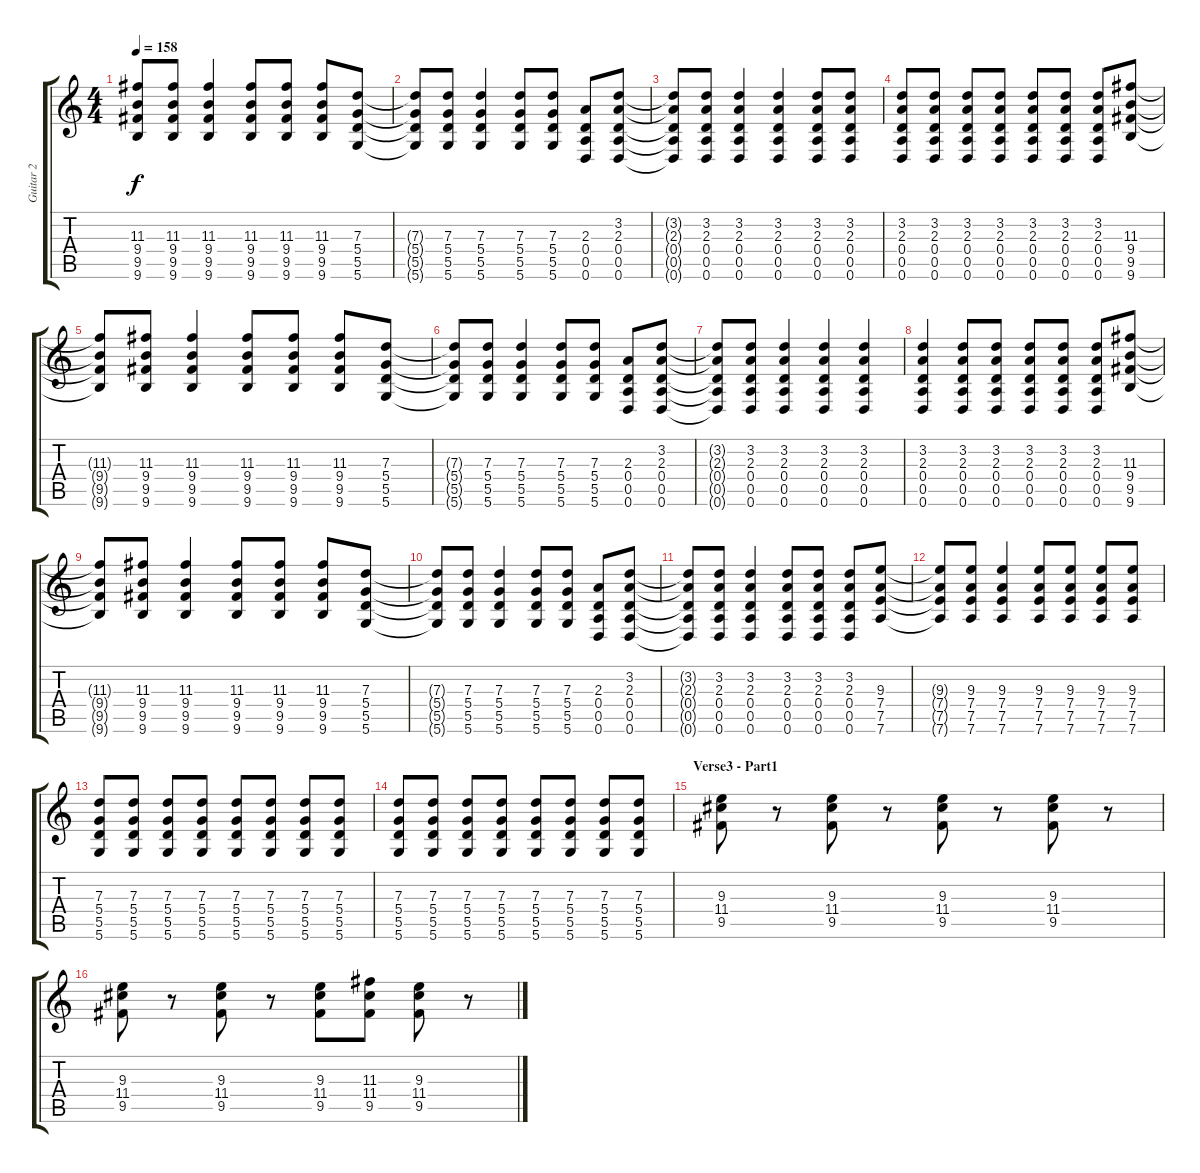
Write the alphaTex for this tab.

\track ("Guitar 2" "Guitar 2") {instrument distortionguitar}
\staff {score tabs}
\tuning (E4 B3 G3 D3 A2 D2) {hide}
\ts (4 4)
\tempo 158
\clef g2
\ks c
(11.3{t} 9.4{t} 9.5{t} 9.6{t}).8{dy f} (11.3 9.4 9.5 9.6).8 (11.3 9.4 9.5 9.6).4 (11.3 9.4 9.5 9.6).8 (11.3 9.4 9.5 9.6).8 (11.3 9.4 9.5 9.6).8 (7.3 5.4 5.5 5.6).8 |
(7.3{t} 5.4{t} 5.5{t} 5.6{t}).8 (7.3 5.4 5.5 5.6).8 (7.3 5.4 5.5 5.6).4 (7.3 5.4 5.5 5.6).8 (7.3 5.4 5.5 5.6).8 (2.3 0.4 0.5 0.6).8 (3.2 2.3 0.4 0.5 0.6).8 |
(3.2{t} 2.3{t} 0.4{t} 0.5{t} 0.6{t}).8 (3.2 2.3 0.4 0.5 0.6).8 (3.2 2.3 0.4 0.5 0.6).4 (3.2 2.3 0.4 0.5 0.6).4 (3.2 2.3 0.4 0.5 0.6).8 (3.2 2.3 0.4 0.5 0.6).8 |
(3.2 2.3 0.4 0.5 0.6).8 (3.2 2.3 0.4 0.5 0.6).8 (3.2 2.3 0.4 0.5 0.6).8 (3.2 2.3 0.4 0.5 0.6).8 (3.2 2.3 0.4 0.5 0.6).8 (3.2 2.3 0.4 0.5 0.6).8 (3.2 2.3 0.4 0.5 0.6).8 (11.3 9.4 9.5 9.6).8 |
(11.3{t} 9.4{t} 9.5{t} 9.6{t}).8 (11.3 9.4 9.5 9.6).8 (11.3 9.4 9.5 9.6).4 (11.3 9.4 9.5 9.6).8 (11.3 9.4 9.5 9.6).8 (11.3 9.4 9.5 9.6).8 (7.3 5.4 5.5 5.6).8 |
(7.3{t} 5.4{t} 5.5{t} 5.6{t}).8 (7.3 5.4 5.5 5.6).8 (7.3 5.4 5.5 5.6).4 (7.3 5.4 5.5 5.6).8 (7.3 5.4 5.5 5.6).8 (2.3 0.4 0.5 0.6).8 (3.2 2.3 0.4 0.5 0.6).8 |
(3.2{t} 2.3{t} 0.4{t} 0.5{t} 0.6{t}).8 (3.2 2.3 0.4 0.5 0.6).8 (3.2 2.3 0.4 0.5 0.6).4 (3.2 2.3 0.4 0.5 0.6).4 (3.2 2.3 0.4 0.5 0.6).4 |
(3.2 2.3 0.4 0.5 0.6).4 (3.2 2.3 0.4 0.5 0.6).8 (3.2 2.3 0.4 0.5 0.6).8 (3.2 2.3 0.4 0.5 0.6).8 (3.2 2.3 0.4 0.5 0.6).8 (3.2 2.3 0.4 0.5 0.6).8 (11.3 9.4 9.5 9.6).8 |
(11.3{t} 9.4{t} 9.5{t} 9.6{t}).8 (11.3 9.4 9.5 9.6).8 (11.3 9.4 9.5 9.6).4 (11.3 9.4 9.5 9.6).8 (11.3 9.4 9.5 9.6).8 (11.3 9.4 9.5 9.6).8 (7.3 5.4 5.5 5.6).8 |
(7.3{t} 5.4{t} 5.5{t} 5.6{t}).8 (7.3 5.4 5.5 5.6).8 (7.3 5.4 5.5 5.6).4 (7.3 5.4 5.5 5.6).8 (7.3 5.4 5.5 5.6).8 (2.3 0.4 0.5 0.6).8 (3.2 2.3 0.4 0.5 0.6).8 |
(3.2{t} 2.3{t} 0.4{t} 0.5{t} 0.6{t}).8 (3.2 2.3 0.4 0.5 0.6).8 (3.2 2.3 0.4 0.5 0.6).4 (3.2 2.3 0.4 0.5 0.6).8 (3.2 2.3 0.4 0.5 0.6).8 (3.2 2.3 0.4 0.5 0.6).8 (9.3 7.4 7.5 7.6).8 |
(9.3{t} 7.4{t} 7.5{t} 7.6{t}).8 (9.3 7.4 7.5 7.6).8 (9.3 7.4 7.5 7.6).4 (9.3 7.4 7.5 7.6).8 (9.3 7.4 7.5 7.6).8 (9.3 7.4 7.5 7.6).8 (9.3 7.4 7.5 7.6).8 |
(7.3 5.4 5.5 5.6).8 (7.3 5.4 5.5 5.6).8 (7.3 5.4 5.5 5.6).8 (7.3 5.4 5.5 5.6).8 (7.3 5.4 5.5 5.6).8 (7.3 5.4 5.5 5.6).8 (7.3 5.4 5.5 5.6).8 (7.3 5.4 5.5 5.6).8 |
(7.3 5.4 5.5 5.6).8 (7.3 5.4 5.5 5.6).8 (7.3 5.4 5.5 5.6).8 (7.3 5.4 5.5 5.6).8 (7.3 5.4 5.5 5.6).8 (7.3 5.4 5.5 5.6).8 (7.3 5.4 5.5 5.6).8 (7.3 5.4 5.5 5.6).8 |
\section ("" "Verse3 - Part1")
(9.3 11.4 9.5).8 r.8 (9.3 11.4 9.5).8 r.8 (9.3 11.4 9.5).8 r.8 (9.3 11.4 9.5).8 r.8 |
(9.3 11.4 9.5).8 r.8 (9.3 11.4 9.5).8 r.8 (9.3 11.4 9.5).8 (11.3 11.4 9.5).8 (9.3 11.4 9.5).8 r.8
